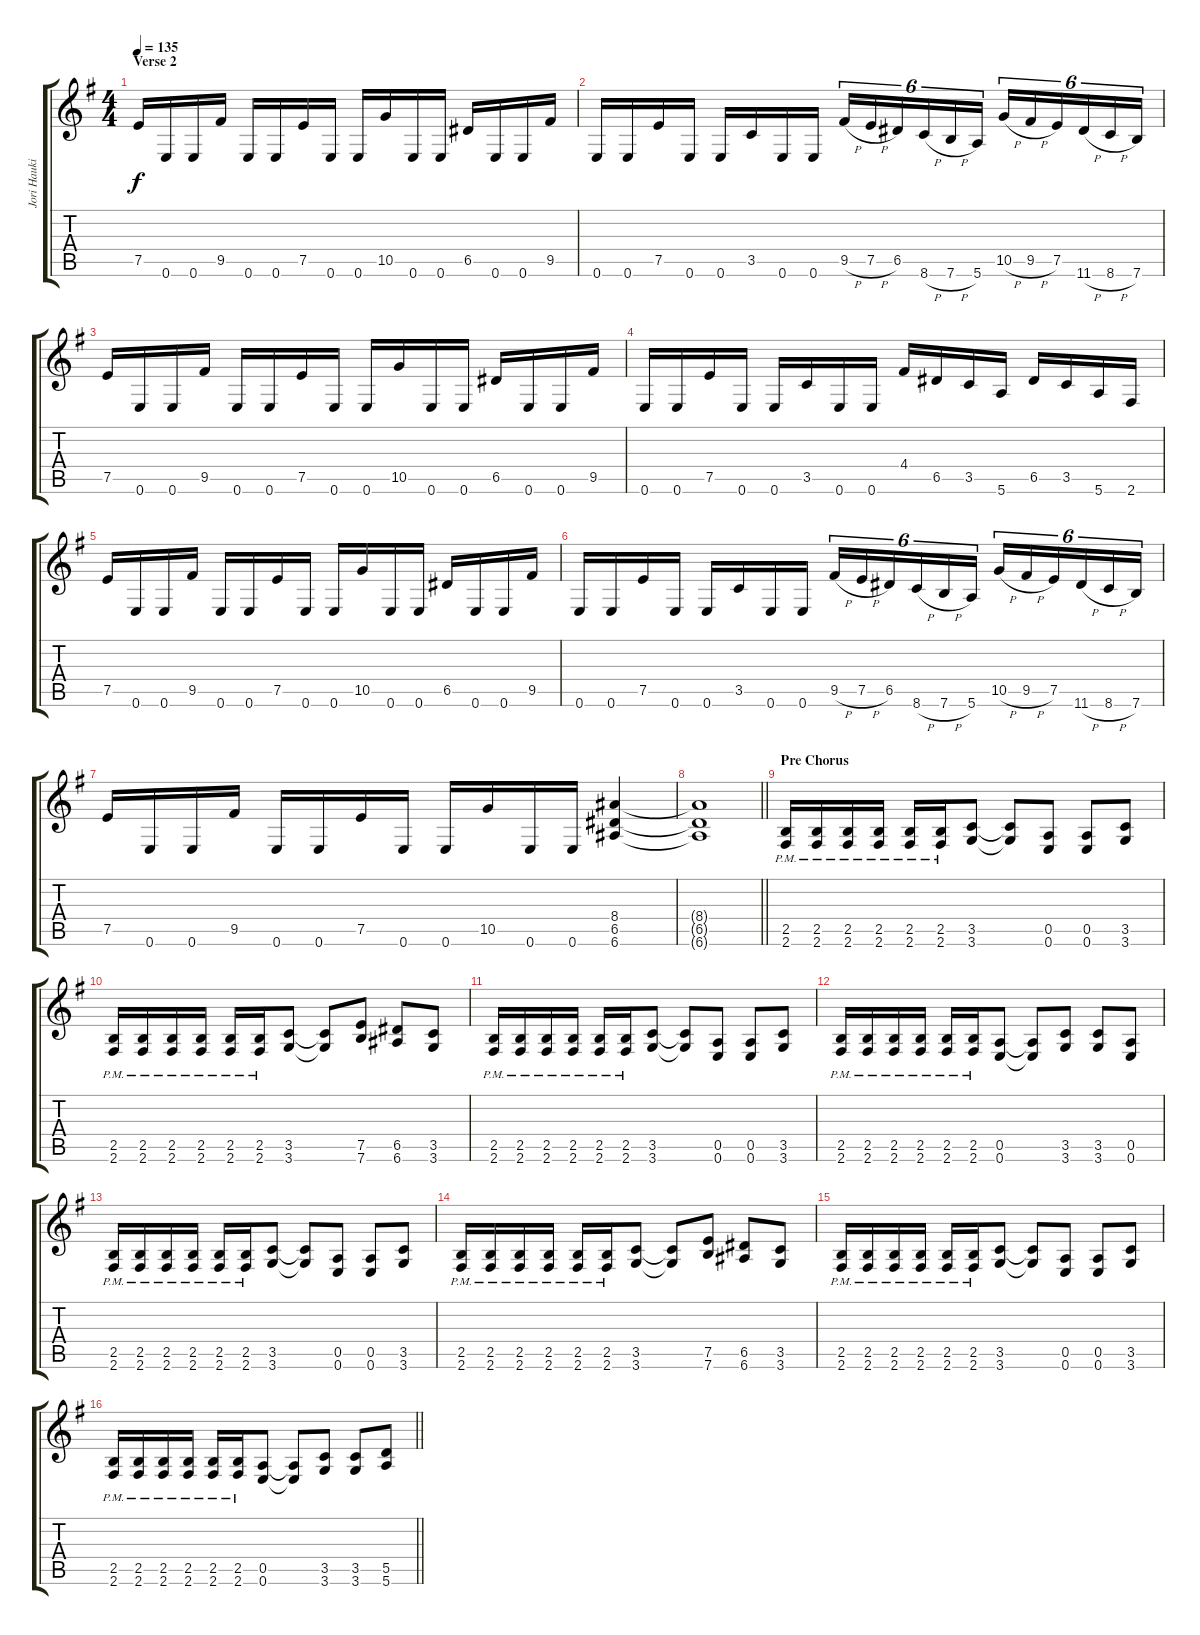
\track ("Jori Haukio (guitar)" "Jori Hauki") {instrument distortionguitar}
\staff {score tabs}
\tuning (E4 B3 G3 D3 A2 E2) {hide}
\ts (4 4)
\section ("" "Verse 2")
\tempo 135
\clef g2
\ks eminor
7.5.16{dy f} 0.6.16 0.6.16 9.5.16 0.6.16 0.6.16 7.5.16 0.6.16 0.6.16 10.5.16 0.6.16 0.6.16 6.5.16 0.6.16 0.6.16 9.5.16 |
0.6.16 0.6.16 7.5.16 0.6.16 0.6.16 3.5.16 0.6.16 0.6.16 9.5{h}.16{tu (6 4)} 7.5{h}.16{tu (6 4)} 6.5.16{tu (6 4)} 8.6{h}.16{tu (6 4)} 7.6{h}.16{tu (6 4)} 5.6.16{tu (6 4)} 10.5{h}.16{tu (6 4)} 9.5{h}.16{tu (6 4)} 7.5.16{tu (6 4)} 11.6{h}.16{tu (6 4)} 8.6{h}.16{tu (6 4)} 7.6.16{tu (6 4)} |
7.5.16 0.6.16 0.6.16 9.5.16 0.6.16 0.6.16 7.5.16 0.6.16 0.6.16 10.5.16 0.6.16 0.6.16 6.5.16 0.6.16 0.6.16 9.5.16 |
0.6.16 0.6.16 7.5.16 0.6.16 0.6.16 3.5.16 0.6.16 0.6.16 4.4.16 6.5.16 3.5.16 5.6.16 6.5.16 3.5.16 5.6.16 2.6.16 |
7.5.16 0.6.16 0.6.16 9.5.16 0.6.16 0.6.16 7.5.16 0.6.16 0.6.16 10.5.16 0.6.16 0.6.16 6.5.16 0.6.16 0.6.16 9.5.16 |
0.6.16 0.6.16 7.5.16 0.6.16 0.6.16 3.5.16 0.6.16 0.6.16 9.5{h}.16{tu (6 4)} 7.5{h}.16{tu (6 4)} 6.5.16{tu (6 4)} 8.6{h}.16{tu (6 4)} 7.6{h}.16{tu (6 4)} 5.6.16{tu (6 4)} 10.5{h}.16{tu (6 4)} 9.5{h}.16{tu (6 4)} 7.5.16{tu (6 4)} 11.6{h}.16{tu (6 4)} 8.6{h}.16{tu (6 4)} 7.6.16{tu (6 4)} |
7.5.16 0.6.16 0.6.16 9.5.16 0.6.16 0.6.16 7.5.16 0.6.16 0.6.16 10.5.16 0.6.16 0.6.16 (8.4 6.5 6.6).4 |
\barLineRight lightlight
(8.4{t} 6.5{t} 6.6{t}).1 |
\section ("" "Pre Chorus")
(2.5{pm} 2.6{pm}).16 (2.5{pm} 2.6{pm}).16 (2.5{pm} 2.6{pm}).16 (2.5{pm} 2.6{pm}).16 (2.5{pm} 2.6{pm}).16 (2.5{pm} 2.6{pm}).16 (3.5 3.6).8 (3.5{t} 3.6{t}).8 (0.5 0.6).8 (0.5 0.6).8 (3.5 3.6).8 |
(2.5{pm} 2.6{pm}).16 (2.5{pm} 2.6{pm}).16 (2.5{pm} 2.6{pm}).16 (2.5{pm} 2.6{pm}).16 (2.5{pm} 2.6{pm}).16 (2.5{pm} 2.6{pm}).16 (3.5 3.6).8 (3.5{t} 3.6{t}).8 (7.5 7.6).8 (6.5 6.6).8 (3.5 3.6).8 |
(2.5{pm} 2.6{pm}).16 (2.5{pm} 2.6{pm}).16 (2.5{pm} 2.6{pm}).16 (2.5{pm} 2.6{pm}).16 (2.5{pm} 2.6{pm}).16 (2.5{pm} 2.6{pm}).16 (3.5 3.6).8 (3.5{t} 3.6{t}).8 (0.5 0.6).8 (0.5 0.6).8 (3.5 3.6).8 |
(2.5{pm} 2.6{pm}).16 (2.5{pm} 2.6{pm}).16 (2.5{pm} 2.6{pm}).16 (2.5{pm} 2.6{pm}).16 (2.5{pm} 2.6{pm}).16 (2.5{pm} 2.6{pm}).16 (0.5 0.6).8 (0.5{t} 0.6{t}).8 (3.5 3.6).8 (3.5 3.6).8 (0.5 0.6).8 |
(2.5{pm} 2.6{pm}).16 (2.5{pm} 2.6{pm}).16 (2.5{pm} 2.6{pm}).16 (2.5{pm} 2.6{pm}).16 (2.5{pm} 2.6{pm}).16 (2.5{pm} 2.6{pm}).16 (3.5 3.6).8 (3.5{t} 3.6{t}).8 (0.5 0.6).8 (0.5 0.6).8 (3.5 3.6).8 |
(2.5{pm} 2.6{pm}).16 (2.5{pm} 2.6{pm}).16 (2.5{pm} 2.6{pm}).16 (2.5{pm} 2.6{pm}).16 (2.5{pm} 2.6{pm}).16 (2.5{pm} 2.6{pm}).16 (3.5 3.6).8 (3.5{t} 3.6{t}).8 (7.5 7.6).8 (6.5 6.6).8 (3.5 3.6).8 |
(2.5{pm} 2.6{pm}).16 (2.5{pm} 2.6{pm}).16 (2.5{pm} 2.6{pm}).16 (2.5{pm} 2.6{pm}).16 (2.5{pm} 2.6{pm}).16 (2.5{pm} 2.6{pm}).16 (3.5 3.6).8 (3.5{t} 3.6{t}).8 (0.5 0.6).8 (0.5 0.6).8 (3.5 3.6).8 |
\barLineRight lightlight
(2.5{pm} 2.6{pm}).16 (2.5{pm} 2.6{pm}).16 (2.5{pm} 2.6{pm}).16 (2.5{pm} 2.6{pm}).16 (2.5{pm} 2.6{pm}).16 (2.5{pm} 2.6{pm}).16 (0.5 0.6).8 (0.5{t} 0.6{t}).8 (3.5 3.6).8 (3.5 3.6).8 (5.5 5.6).8
